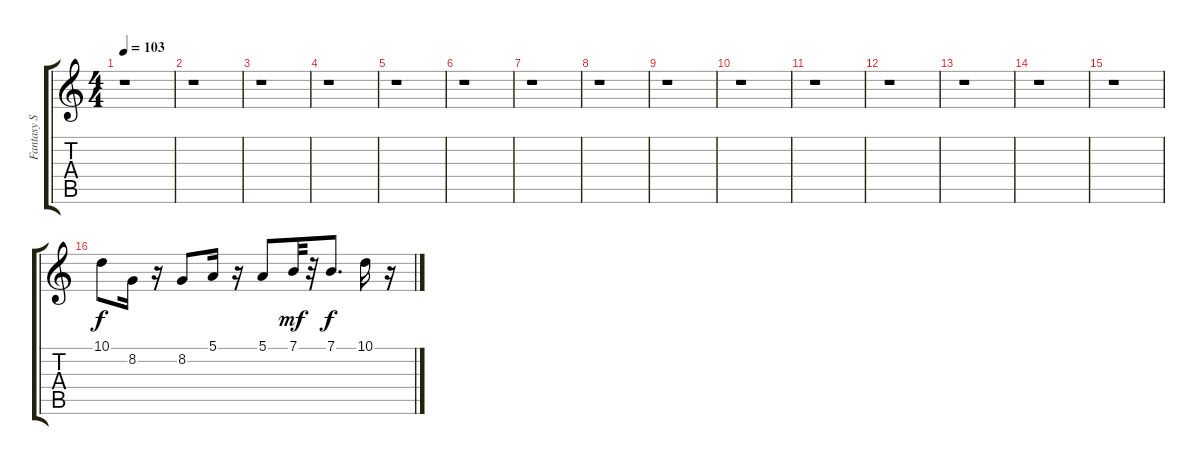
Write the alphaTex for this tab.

\track ("Fantasy S" "Fantasy S") {instrument pad1newage}
\staff {score tabs}
\tuning (E4 B3 G3 D3 A2 E2) {hide}
\ts (4 4)
\tempo 103
\clef g2
\ks c
r.1{dy f} |
r.1 |
r.1 |
r.1 |
r.1 |
r.1 |
r.1 |
r.1 |
r.1 |
r.1 |
r.1 |
r.1 |
r.1 |
r.1 |
r.1 |
10.1.8 8.2.16 r.16 8.2.8 5.1.16 r.16 5.1.8 7.1.32{dy mf} r.32 7.1.8{d dy f} 10.1.16 r.16
